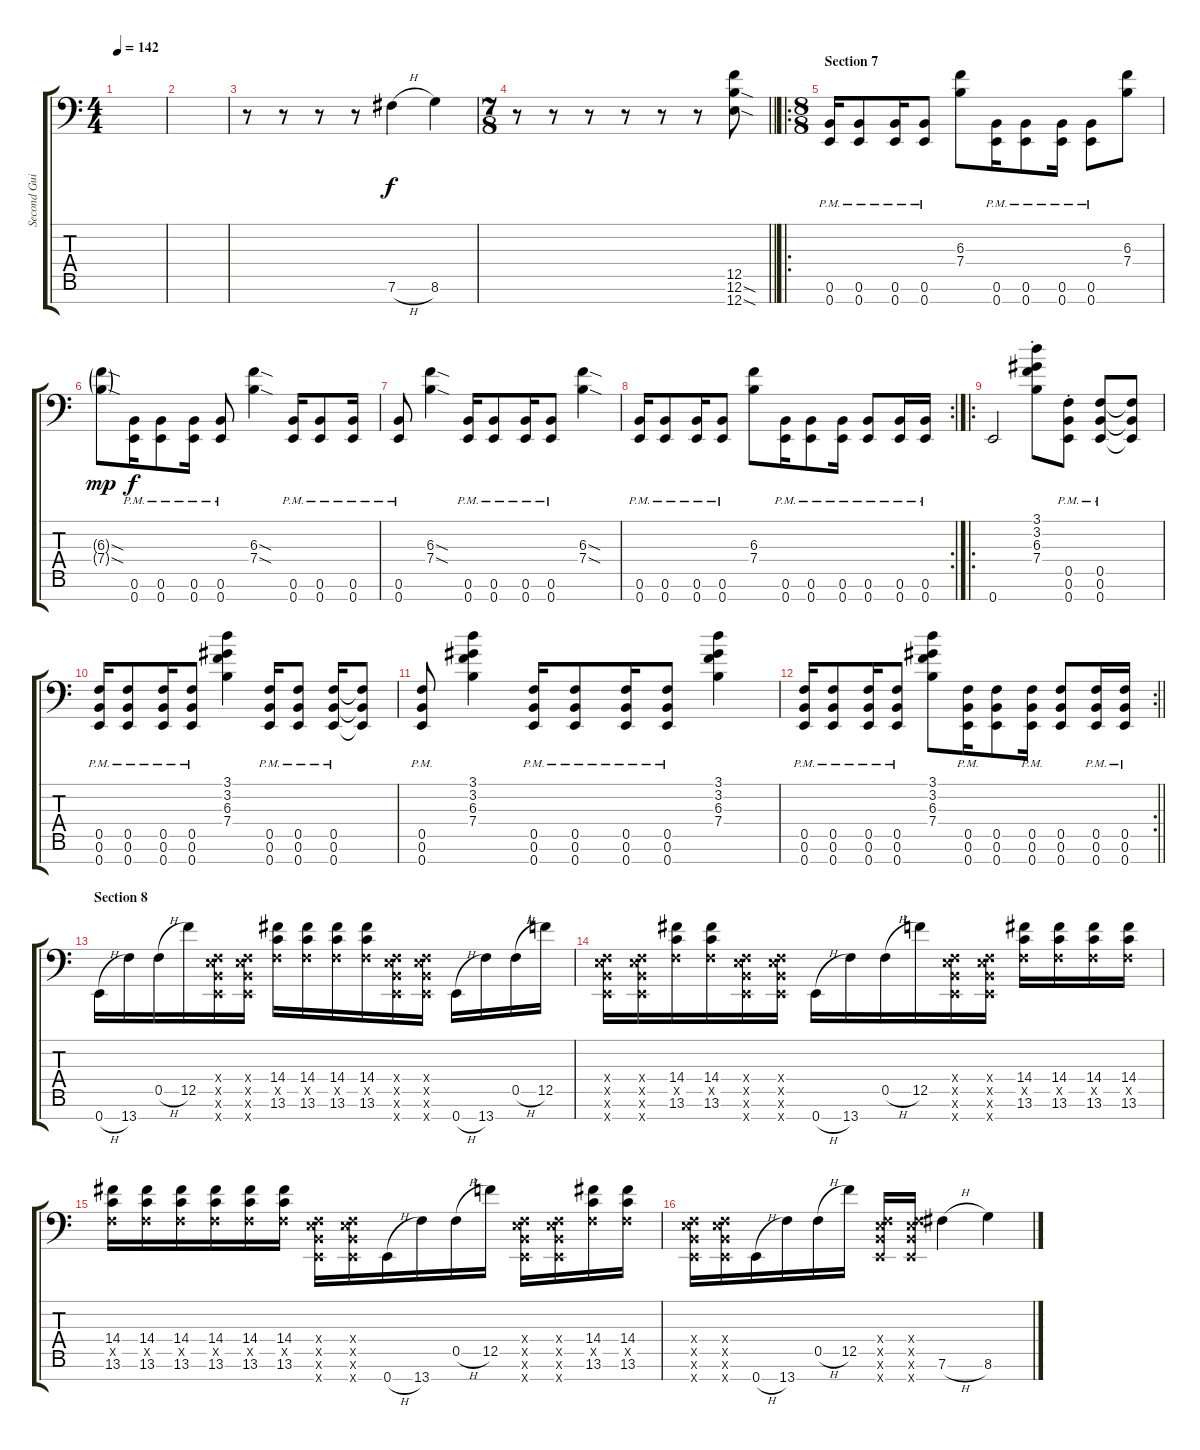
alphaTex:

\track ("Second Guitar" "Second Gui") {instrument distortionguitar}
\staff {score tabs}
\tuning (B3 F3 B2 E2 F2 B1 E1) {hide}
\ts (4 4)
\tempo 142
\clef f4
\ks c
|
|
r.8 r.8 r.8 r.8 7.6{h}.4 8.6.4 |
\ts (7 8)
\barLineRight lightlight
r.8 r.8 r.8 r.8 r.8 r.8 (12.5 12.6{sod} 12.7{sod}).8 |
\ro
\ts (8 8)
\section ("" "Section 7")
(0.6 0.7{pm}).16 (0.6 0.7{pm}).8 (0.6 0.7{pm}).16 (0.6 0.7{pm}).8 (6.3 7.4).8 (0.6{pm} 0.7).16 (0.6{pm} 0.7).8 (0.6{pm} 0.7).16 (0.6{pm} 0.7).8 (6.3 7.4).8 |
(6.3{sod g} 7.4{sod g}).8{dy mp} (0.6{pm} 0.7).16{dy f} (0.6{pm} 0.7).8 (0.6{pm} 0.7).16 (0.6{pm} 0.7).8 (6.3{sod} 7.4{sod}).4 (0.6{pm} 0.7).16 (0.6{pm} 0.7).8 (0.6{pm} 0.7).16 |
(0.6{pm} 0.7).8 (6.3{sod} 7.4{sod}).4 (0.6{pm} 0.7).16 (0.6{pm} 0.7).8 (0.6{pm} 0.7).16 (0.6{pm} 0.7).8 (6.3{sod} 7.4{sod}).4 |
\rc 2
(0.6{pm} 0.7).16 (0.6{pm} 0.7).8 (0.6{pm} 0.7).16 (0.6{pm} 0.7).8 (6.3 7.4).8 (0.6{pm} 0.7).16 (0.6{pm} 0.7).8 (0.6{pm} 0.7).16 (0.6{pm} 0.7).8 (0.6{pm} 0.7).16 (0.6{pm} 0.7).16 |
\ro
0.7.2 (3.1 3.2 6.3 7.4{st}).8 (0.5{pm st} 0.6 0.7).8 (0.5{pm} 0.6 0.7).8 (0.5{t} 0.6{t} 0.7{t}).8 |
(0.5 0.6 0.7{pm}).16 (0.5 0.6 0.7{pm}).8 (0.5 0.6 0.7{pm}).16 (0.5 0.6 0.7{pm}).8 (3.1 3.2 6.3 7.4).4 (0.5 0.6 0.7{pm}).16 (0.5 0.6 0.7{pm}).8 (0.5 0.6 0.7{pm}).16 (0.5{t} 0.6{t} 0.7{t}).8 |
(0.5 0.6 0.7{pm}).8 (3.1 3.2 6.3 7.4).4 (0.5 0.6 0.7{pm}).16 (0.5 0.6 0.7{pm}).8 (0.5 0.6 0.7{pm}).16 (0.5 0.6 0.7{pm}).8 (3.1 3.2 6.3 7.4).4 |
\rc 2
\barLineRight lightlight
(0.5 0.6 0.7{pm}).16 (0.5 0.6 0.7{pm}).8 (0.5 0.6 0.7{pm}).16 (0.5 0.6 0.7{pm}).8 (3.1 3.2 6.3 7.4).8 (0.5 0.6 0.7{pm}).16 (0.5 0.6 0.7).8 (0.5 0.6 0.7{pm}).16 (0.5 0.6 0.7).8 (0.5 0.6 0.7{pm}).16 (0.5 0.6 0.7{pm}).16 |
\section ("" "Section 8")
0.7{h}.16 13.7.16 0.5{h}.16 12.5.16 (0.4{x} 0.5{x} 0.6{x} 0.7{x}).16 (0.4{x} 0.5{x} 0.6{x} 0.7{x}).16 (14.4 0.5{x} 13.6).16 (14.4 0.5{x} 13.6).16 (14.4 0.5{x} 13.6).16 (14.4 0.5{x} 13.6).16 (0.4{x} 0.5{x} 0.6{x} 0.7{x}).16 (0.4{x} 0.5{x} 0.6{x} 0.7{x}).16 0.7{h}.16 13.7.16 0.5{h}.16 12.5.16 |
(0.4{x} 0.5{x} 0.6{x} 0.7{x}).16 (0.4{x} 0.5{x} 0.6{x} 0.7{x}).16 (14.4 0.5{x} 13.6).16 (14.4 0.5{x} 13.6).16 (0.4{x} 0.5{x} 0.6{x} 0.7{x}).16 (0.4{x} 0.5{x} 0.6{x} 0.7{x}).16 0.7{h}.16 13.7.16 0.5{h}.16 12.5.16 (0.4{x} 0.5{x} 0.6{x} 0.7{x}).16 (0.4{x} 0.5{x} 0.6{x} 0.7{x}).16 (14.4 0.5{x} 13.6).16 (14.4 0.5{x} 13.6).16 (14.4 0.5{x} 13.6).16 (14.4 0.5{x} 13.6).16 |
(14.4 0.5{x} 13.6).16 (14.4 0.5{x} 13.6).16 (14.4 0.5{x} 13.6).16 (14.4 0.5{x} 13.6).16 (14.4 0.5{x} 13.6).16 (14.4 0.5{x} 13.6).16 (0.4{x} 0.5{x} 0.6{x} 0.7{x}).16 (0.4{x} 0.5{x} 0.6{x} 0.7{x}).16 0.7{h}.16 13.7.16 0.5{h}.16 12.5.16 (0.4{x} 0.5{x} 0.6{x} 0.7{x}).16 (0.4{x} 0.5{x} 0.6{x} 0.7{x}).16 (14.4 0.5{x} 13.6).16 (14.4 0.5{x} 13.6).16 |
(0.4{x} 0.5{x} 0.6{x} 0.7{x}).16 (0.4{x} 0.5{x} 0.6{x} 0.7{x}).16 0.7{h}.16 13.7.16 0.5{h}.16 12.5.16 (0.4{x} 0.5{x} 0.6{x} 0.7{x}).16 (0.4{x} 0.5{x} 0.6{x} 0.7{x}).16 7.6{h}.4 8.6.4
